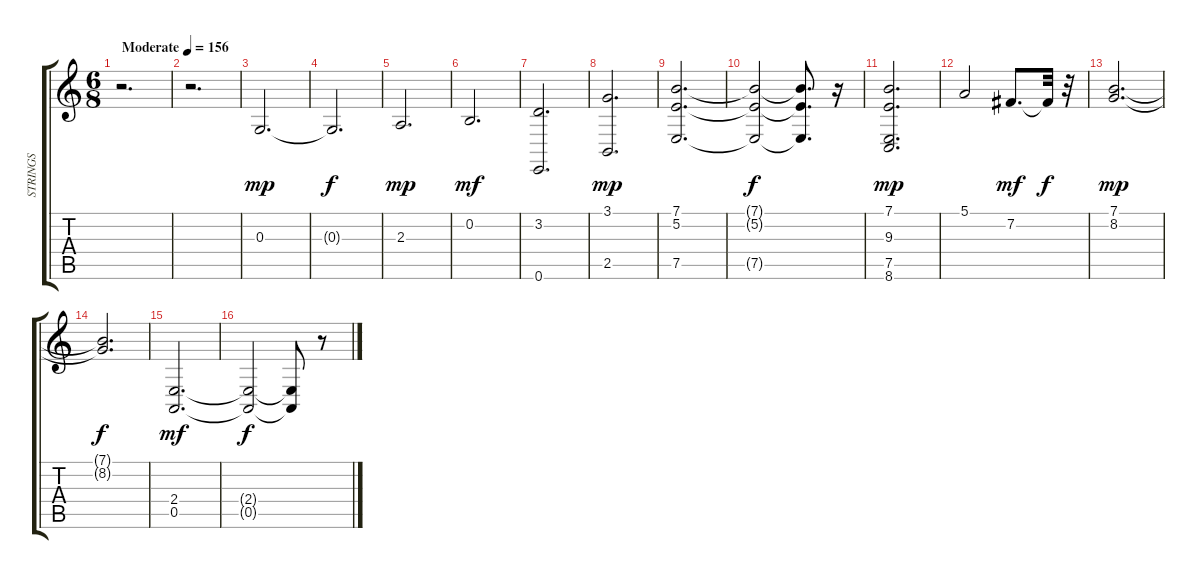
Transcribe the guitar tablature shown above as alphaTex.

\track ("STRINGS" "STRINGS") {instrument stringensemble1}
\staff {score tabs}
\tuning (E4 B3 G3 D3 A2 E2) {hide}
\ts (6 8)
\tempo (156 "Moderate")
\clef g2
\ks c
r.2{d dy mp instrument stringensemble1} |
r.2{d} |
0.3.2{d balance 7} |
0.3{t}.2{d dy f} |
2.3.2{d dy mp} |
0.2.2{d dy mf} |
(3.2 0.6).2{d} |
(3.1 2.5).2{d dy mp} |
(7.1 5.2 7.5).2{d} |
(7.1{t} 5.2{t} 7.5{t}).2{dy f} (7.1{t} 5.2{t} 7.5{t}).8{d} r.16 |
(7.1 9.3 7.5 8.6).2{d dy mp} |
5.1.2 7.2.8{d dy mf} 7.2{t}.32{dy f} r.32 |
(7.1 8.2).2{d dy mp} |
(7.1{t} 8.2{t}).2{d dy f} |
(2.4 0.5).2{d dy mf} |
(2.4{t} 0.5{t}).2{dy f} (2.4{t} 0.5{t}).8 r.8
